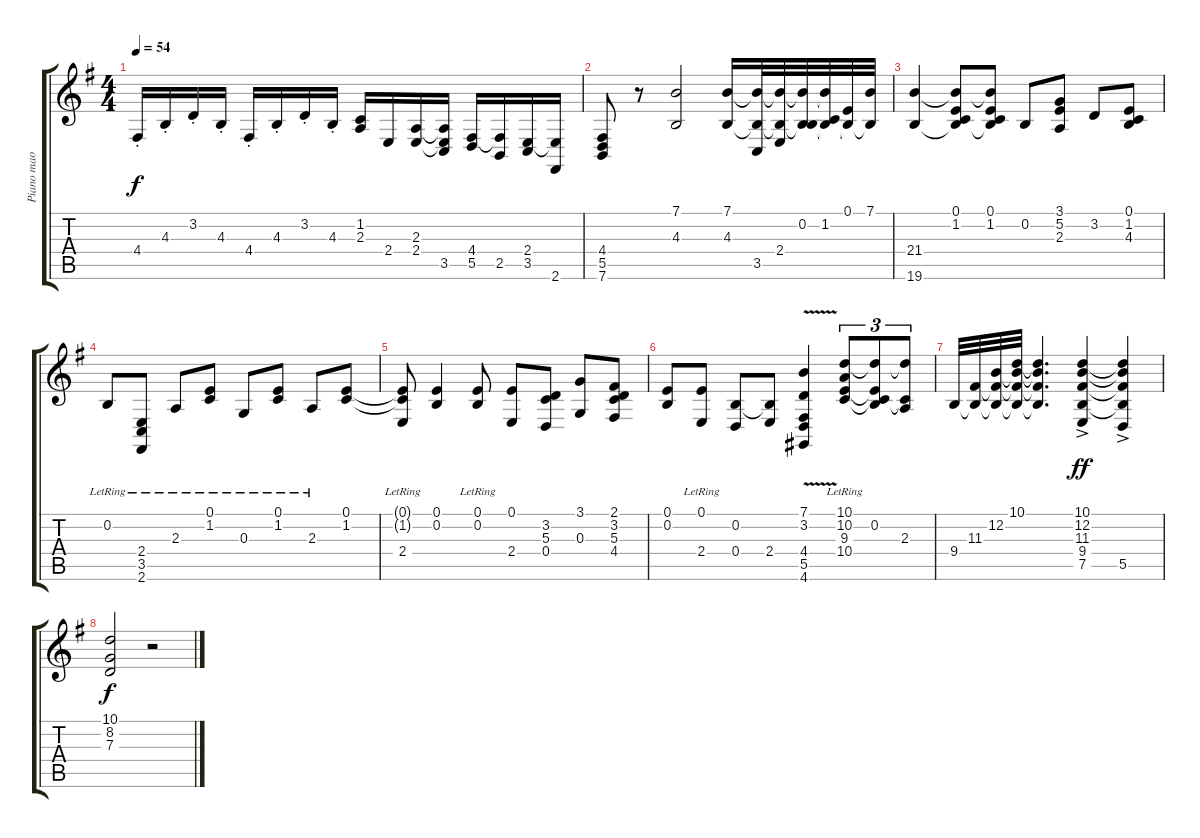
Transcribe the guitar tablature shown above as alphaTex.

\track ("Piano mao direita" "Piano mao ") {instrument acousticgrandpiano}
\staff {score tabs}
\tuning (E4 B3 G3 D3 A2 E2) {hide}
\ts (4 4)
\tempo 54
\clef g2
\ks g
4.4{st}.16{dy f} 4.3{st}.16 3.2{st}.16 4.3{st}.16 4.4{st}.16 4.3{st}.16 3.2{st}.16 4.3{st}.16 (1.2 2.3).16 2.4.16 (2.3 2.4).16 (2.3{t} 2.4{t} 3.5).16 (4.4 5.5).16 (4.4{t} 2.5).16 (2.4 3.5).16 (2.4{t} 2.6).16 |
(4.4 5.5 7.6).8 r.8 (7.1 4.3).2 (7.1 4.3).16 (7.1{t} 4.3{t} 3.5).32 (7.1{t} 4.3{t} 2.4).32 (7.1{t} 0.2 4.3{t}).32 (7.1{t} 1.2 4.3{t}).32 (0.1 4.3{t}).32 (7.1 4.3{t}).32 |
(21.4 19.6).4 (0.1 1.2 21.4{t} 19.6{t}).8 (0.1 1.2 21.4{t} 19.6{t}).8 0.2.8 (3.1 5.2 2.3).8 3.2.8 (0.1 1.2 4.3).8 |
0.2{lr}.8 (2.4{lr} 3.5{lr} 2.6{lr}).8 2.3{lr}.8 (0.1{lr} 1.2{lr}).8 0.3{lr}.8 (0.1{lr} 1.2{lr}).8 2.3{lr}.8 (0.1 1.2).8 |
(0.1{t} 1.2{t} 2.4{lr}).8 (0.1 0.2).4 (0.1{lr} 0.2{lr}).8 (0.1 2.4).8 (3.2 5.3 0.4).8 (3.1 0.3).8 (2.1 3.2 5.3 4.4).8 |
(0.1 0.2).8 (0.1{lr} 2.4{lr}).8 (0.2 0.4).8 (0.2{t} 2.4).8 (7.1{v} 3.2{v} 4.4{v} 5.5{v} 4.6{v}).4 (10.1{lr} 10.2{lr} 9.3{lr} 10.4{lr}).8{tu (3 2)} (10.1{t} 0.2 9.3{t} 10.4{t}).8{tu (3 2)} (10.1{t} 2.3 10.4{t}).8{tu (3 2)} |
9.4.32 (11.3 9.4{t}).32 (12.2 11.3{t} 9.4{t}).32 (10.1 12.2{t} 11.3{t} 9.4{t}).32 (10.1{t} 12.2{t} 11.3{t} 9.4{t}).4{d} (10.1 12.2 11.3 9.4 7.5{ac}).4{dy ff} (10.1{t} 12.2{t} 11.3{t} 9.4{t} 5.5{ac}).4 |
(10.1 8.2 7.3).2{dy f} r.2
